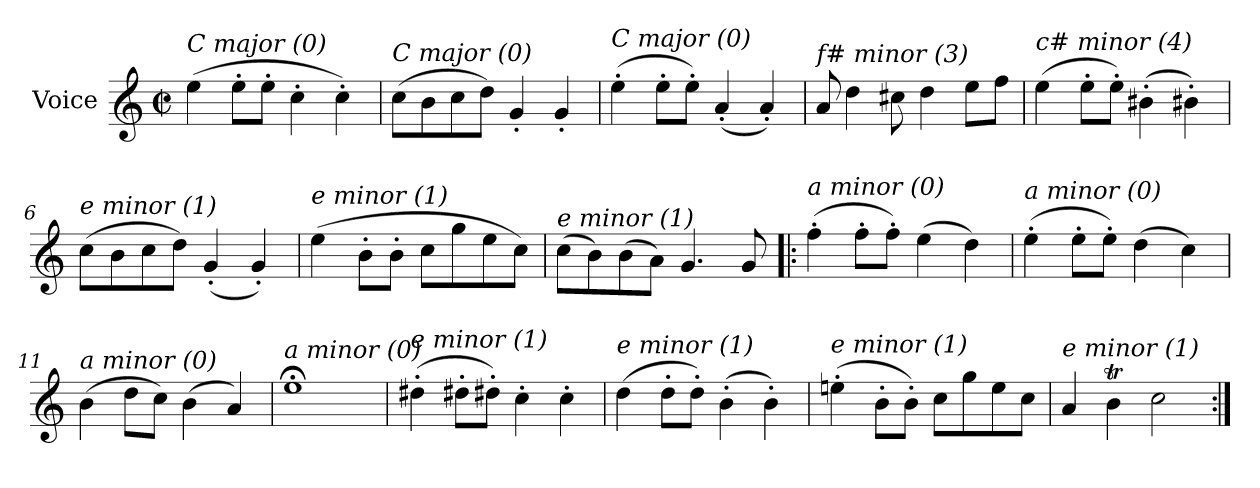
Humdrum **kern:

**kern
*part1
*staff1
*I"Voice
*clefG2
*k[]
*C:
*M2/2
*met(c|)
=1
!LO:TX:i:t=C major (0)
(>4ee\
8ee'>\L
8ee'>\J
4cc'>\
4cc'>\)
=2
!LO:TX:i:t=C major (0)
(>8cc\L
8b\
8cc\
8dd\J)
4g'</
4g'</
=3
!LO:TX:i:t=C major (0)
(>4ee'>\
8ee'>\L
8ee'>\J)
(<4a'</
4a'</)
=4
!LO:TX:i:t=f# minor (3)
8a/
4dd\
8cc#X\
4dd\
8ee\L
8ff\J
=5
!LO:TX:i:t=c# minor (4)
(>4ee\
8ee'>\L
8ee'>\J)
(>4b#X'>i\
4b#X'>i\)
!!LO:LB:g=z
=6
!LO:TX:i:t=e minor (1)
(>8cc\L
8b\
8cc\
8dd\J)
(<4g'</
4g'</)
=7
!LO:TX:i:t=e minor (1)
(>4ee\
8b'>\L
8b'>\J
8cc\L
8gg\
8ee\
8cc\J)
=8
!LO:TX:i:t=e minor (1)
(>8cc\L
8b\)
(>8b\
8a\J)
4.g/
8g/
=9!|:
!LO:TX:i:t=a minor (0)
(>4ff'>\
8ff'>\L
8ff'>\J)
(>4ee\
4dd\)
=10
!LO:TX:i:t=a minor (0)
(>4ee'>\
8ee'>\L
8ee'>\J)
(>4dd\
4cc\)
!!LO:LB:g=z
=11
!LO:TX:i:t=a minor (0)
(>4b\
8dd\L
8cc\J)
(>4b\
4a/)
=12
!LO:TX:i:t=a minor (0)
1ee;<
=13
!LO:TX:i:t=e minor (1)
(>4dd#X'>i\
8dd#X'>i\L
8dd#X'>i\J)
4cc'>\
4cc'>\
=14
!LO:TX:i:t=e minor (1)
(>4dd\
8dd'>\L
8dd'>\J)
(>4b'>\
4b'>\)
=15
!LO:TX:i:t=e minor (1)
(>4een'>\
8b'>\L
8b'>\J)
8cc\L
8gg\
8ee\
8cc\J
=16
!LO:TX:i:t=e minor (1)
4a/
4bt\
2cc\
=:|!
*-
